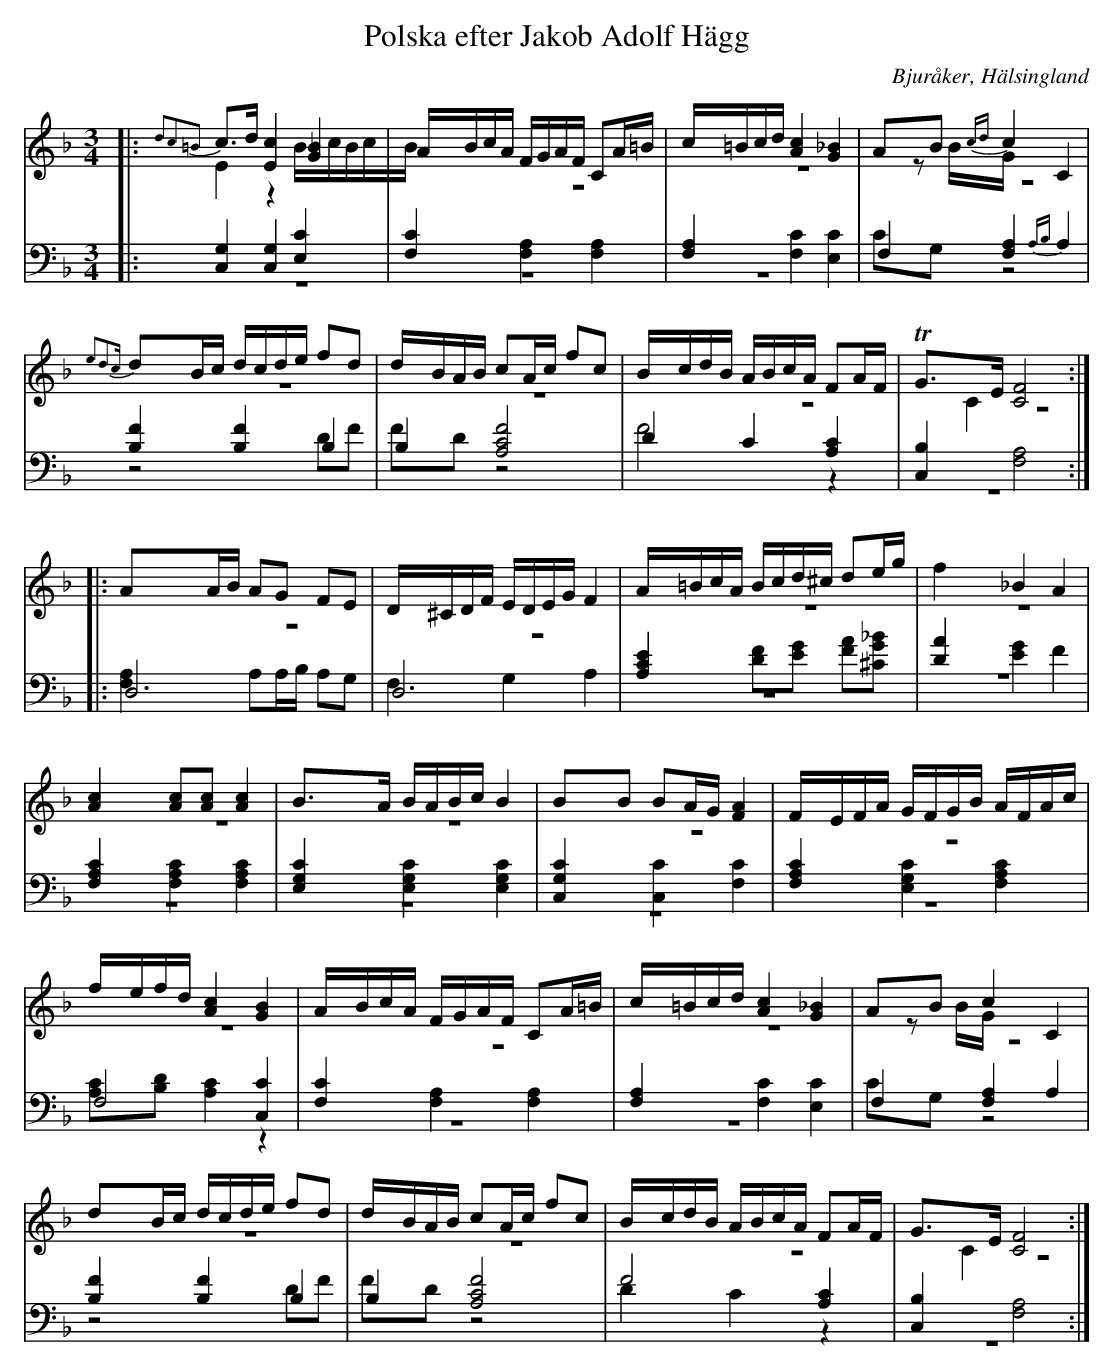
X:1
T: Polska efter Jakob Adolf Hägg
O: Bjuråker, Hälsingland
M: 3/4
L: 1/16
K: F
V:1
V:2 merge
V:3
V:4 merge
V:1
|: {d2c2=B2}c2>d2 [E4c4] [G4_B4]|ABcA FGAF C2A=B|c=Bcd [A4c4] [G4_B4]|A2B2 {cd}c4 C4 |
{e2d2c}d2Bc dcde f2d2|dBAB c2Ac f2c2|BcdB ABcA F2AF|TG2>E2 [C8F8]:|
|:A2AB A2G2 F2E2|D^CDF EDEG F4|A=BcA Bcd^c d2eg|f4 _B4 A4 |
[A4c4] [A2c2][A2c2] [A4c4]|B2>A2 BABc B4|B2B2 B2AG [F4A4]|FEFA GFGB AFAc|
fefd [A4c4] [G4B4]|ABcA FGAF C2A=B|c=Bcd [A4c4] [G4_B4]|A2B2 c4 C4 |
d2Bc dcde f2d2|dBAB c2Ac f2c2|BcdB ABcA F2AF|G2>E2 [C8F8]:|
V:2
|:E4 z4 B4/5c4/5B4/5c4/5B4/5|z12|z12|z2BG z8 |
z12|z12|z12|C4 z8:|
|:z12|z12|z12|z12 |
z12|z12|z12|z12|
z12|z12|z12|z2BG z8 |
z12|z12|z12|C4 z8:|
V:3 clef=bass
|: [C,4G,4] [C,4G,4] [E,4C4]|[F,4C4] [F,4A,4] [F,4A,4]|[F,4A,4] [F,4C4] [E,4C4]| F,4 [F,4A,4] {A,B,}A,4|
[B,4F4] [B,4F4] B,4|B,4 [A,8C8F8]|D4 C4 [A,4C4]|[C,4B,4] [F,8A,8]:|
|:D,12|D,12|[A,4C4E4] [D2F2][E2G2] [F2A2][^C2G2_B2]|
[D4A4] [E4G4] F4|[F,4A,4C4] [F,4A,4C4] [F,4A,4C4]|[E,4G,4C4] [E,4G,4C4] [E,4G,4C4]|[C,4G,4C4] [C,4C4] [F,4C4]|
[F,4A,4C4] [E,4G,4C4] [F,4A,4C4]|F,8 [C,4C4]|[F,4C4] [F,4A,4] [F,4A,4]|[F,4A,4] [F,4C4] [E,4C4]|
F,4 [F,4A,4] A,4|[B,4F4] [B,4F4] B,4|B,4 [A,8C8F8]|F8  [A,4C4]|[C,4B,4] [F,8A,8]:|
V:4 clef=bass
|:z12|z12|z12|C2G,2 z8 |
z8 D2F2|F2D2 z8|F8 z4|z12:|
|:[F,4A,4] A,2A,B, A,2G,2|F,4 G,4 A,4|z12|z12 |
z12|z12|z12|z12|
[A,2C2][B,2D2] [A,4C4] z4|z12|z12|C2G,2 z8 |
z8 D2F2|F2D2 z8|D4 C4 z4|z12:|
